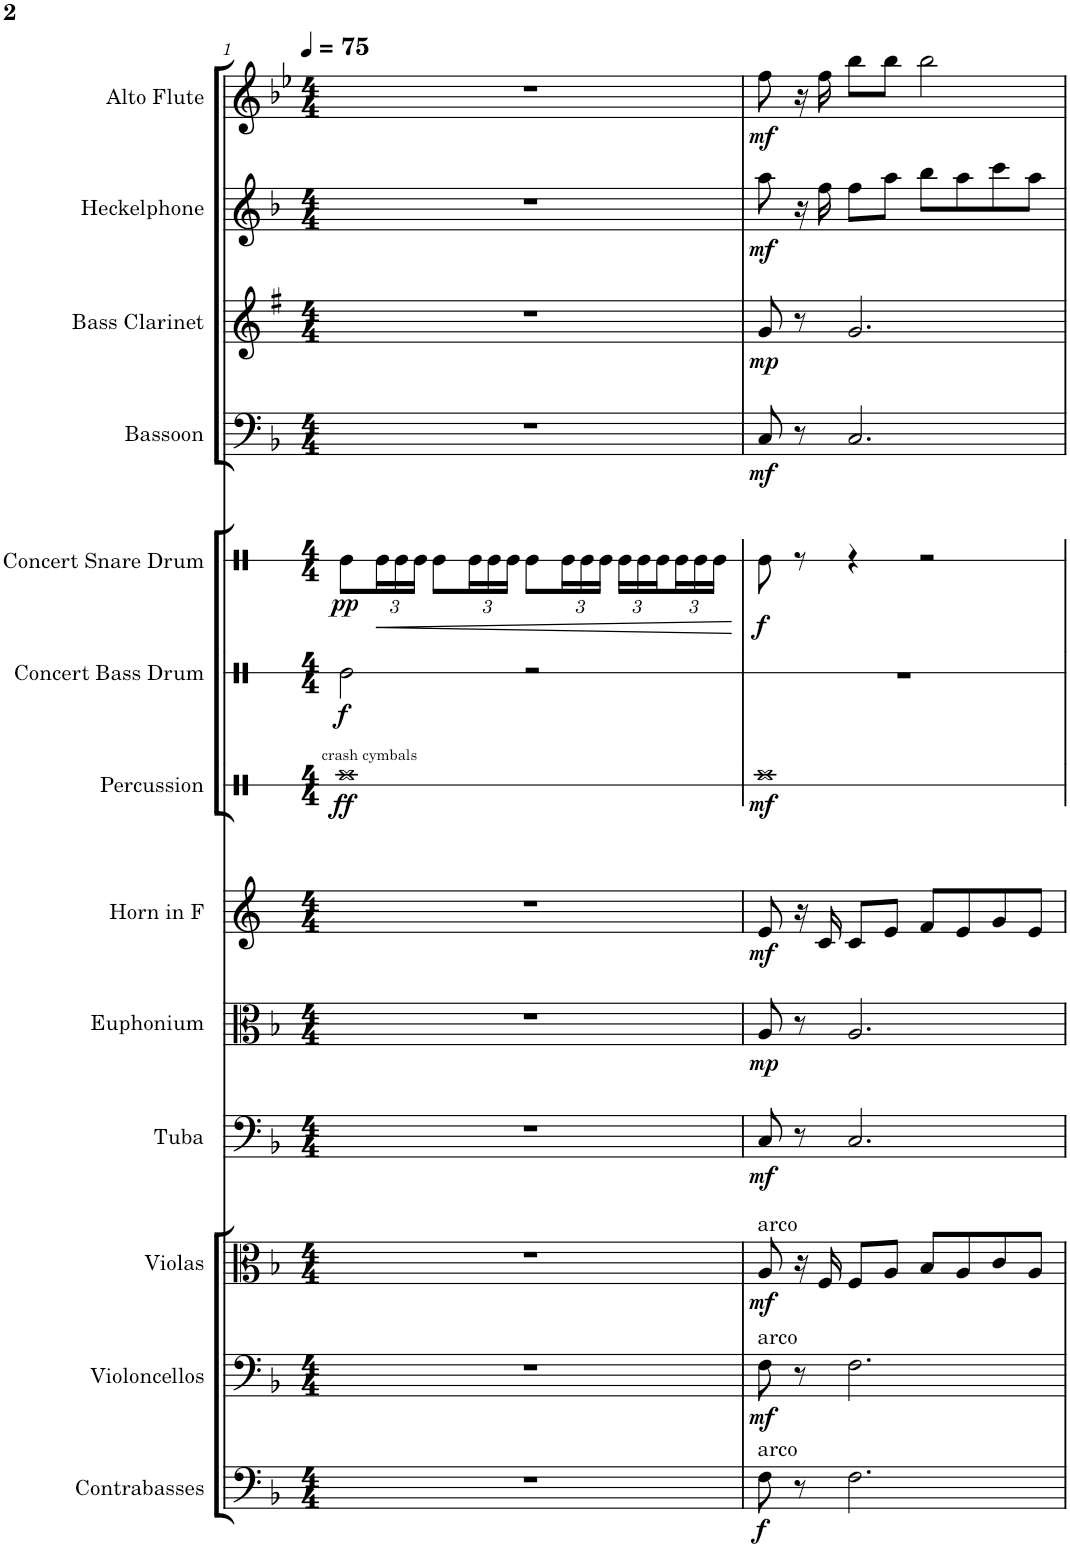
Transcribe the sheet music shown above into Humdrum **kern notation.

**kern	**dynam	**kern	**dynam	**kern	**dynam	**kern	**dynam	**kern	**dynam	**kern	**dynam	**kern	**dynam	**kern	**dynam	**kern	**dynam	**kern	**dynam	**kern	**dynam	**kern	**dynam	**kern	**dynam
*part13	*part13	*part12	*part12	*part11	*part11	*part10	*part10	*part9	*part9	*part8	*part8	*part7	*part7	*part6	*part6	*part5	*part5	*part4	*part4	*part3	*part3	*part2	*part2	*part1	*part1
*staff13	*staff13	*staff12	*staff12	*staff11	*staff11	*staff10	*staff10	*staff9	*staff9	*staff8	*staff8	*staff7	*staff7	*staff6	*staff6	*staff5	*staff5	*staff4	*staff4	*staff3	*staff3	*staff2	*staff2	*staff1	*staff1
*I"Contrabasses	*	*I"Violoncellos	*	*I"Violas	*	*I"Tuba	*	*I"Euphonium	*	*I"Horn in F	*	*I"Percussion	*	*I"Concert Bass Drum	*	*I"Concert Snare Drum	*	*I"Bassoon	*	*I"Bass Clarinet	*	*I"Heckelphone	*	*I"Alto Flute	*
*I'Cbs.	*	*I'Vcs.	*	*I'Vlas.	*	*I'Tba.	*	*I'Euph.	*	*	*	*I'Perc.	*	*I'Con. BD	*	*I'Con. Sn.	*	*I'Bsn.	*	*I'B. Cl.	*	*I'Hph.	*	*I'A. Fl.	*
*	*	*	*	*	*	*	*	*	*	*	*	*stria1	*	*stria1	*	*stria1	*	*	*	*	*	*	*	*	*
*clefF4	*	*clefF4	*	*clefC3	*	*clefF4	*	*clefC3	*	*clefG2	*	*clefX	*	*clefX	*	*clefX	*	*clefF4	*	*clefG2	*	*clefG2	*	*clefG2	*
*Trd7c12	*	*	*	*	*	*	*	*	*	*Trd4c7	*	*	*	*	*	*	*	*	*	*Trd8c14	*	*Trd7c12	*	*Trd3c5	*
*k[b-]	*	*k[b-]	*	*k[b-]	*	*k[b-]	*	*k[b-]	*	*k[]	*	*k[]	*	*k[]	*	*k[]	*	*k[b-]	*	*k[f#]	*	*k[b-]	*	*k[b-e-]	*
*M4/4	*	*M4/4	*	*M4/4	*	*M4/4	*	*M4/4	*	*M4/4	*	*M4/4	*	*M4/4	*	*M4/4	*	*M4/4	*	*M4/4	*	*M4/4	*	*M4/4	*
*MM75	*	*MM75	*	*MM75	*	*MM75	*	*MM75	*	*MM75	*	*MM75	*	*MM75	*	*MM75	*	*MM75	*	*MM75	*	*MM75	*	*MM75	*
=1	=1	=1	=1	=1	=1	=1	=1	=1	=1	=1	=1	=1	=1	=1	=1	=1	=1	=1	=1	=1	=1	=1	=1	=1	=1
!	!	!	!	!	!	!	!	!	!	!	!	!LO:TX:a:t=crash cymbals	!	!	!	!	!	!	!	!	!	!	!	!	!
!	!	!	!	!	!	!	!	!	!	!	!	!	!LO:DY:b	!	!LO:DY:b	!	!LO:DY:b	!	!	!	!	!	!	!	!
1r	.	1r	.	1r	.	1r	.	1r	.	1r	.	1Rg	ff	2Re\	f	8Re\L	pp	1r	.	1r	.	1r	.	1r	.
*	*	*	*	*	*	*	*	*	*	*	*	*	*	*	*	*Xbrackettup	*	*	*	*	*	*	*	*	*
!	!	!	!	!	!	!	!	!	!	!	!	!	!	!	!	!	!LO:HP:b	!	!	!	!	!	!	!	!
.	.	.	.	.	.	.	.	.	.	.	.	.	.	.	.	24Re\L	<	.	.	.	.	.	.	.	.
.	.	.	.	.	.	.	.	.	.	.	.	.	.	.	.	24Re\	.	.	.	.	.	.	.	.	.
.	.	.	.	.	.	.	.	.	.	.	.	.	.	.	.	24Re\JJ	.	.	.	.	.	.	.	.	.
.	.	.	.	.	.	.	.	.	.	.	.	.	.	.	.	8Re\L	.	.	.	.	.	.	.	.	.
.	.	.	.	.	.	.	.	.	.	.	.	.	.	.	.	24Re\L	.	.	.	.	.	.	.	.	.
.	.	.	.	.	.	.	.	.	.	.	.	.	.	.	.	24Re\	.	.	.	.	.	.	.	.	.
.	.	.	.	.	.	.	.	.	.	.	.	.	.	.	.	24Re\JJ	.	.	.	.	.	.	.	.	.
.	.	.	.	.	.	.	.	.	.	.	.	.	.	2r	.	8Re\L	.	.	.	.	.	.	.	.	.
.	.	.	.	.	.	.	.	.	.	.	.	.	.	.	.	24Re\L	.	.	.	.	.	.	.	.	.
.	.	.	.	.	.	.	.	.	.	.	.	.	.	.	.	24Re\	.	.	.	.	.	.	.	.	.
.	.	.	.	.	.	.	.	.	.	.	.	.	.	.	.	24Re\JJ	.	.	.	.	.	.	.	.	.
.	.	.	.	.	.	.	.	.	.	.	.	.	.	.	.	24Re\LL	.	.	.	.	.	.	.	.	.
.	.	.	.	.	.	.	.	.	.	.	.	.	.	.	.	24Re\	.	.	.	.	.	.	.	.	.
.	.	.	.	.	.	.	.	.	.	.	.	.	.	.	.	24Re\	.	.	.	.	.	.	.	.	.
.	.	.	.	.	.	.	.	.	.	.	.	.	.	.	.	24Re\	.	.	.	.	.	.	.	.	.
.	.	.	.	.	.	.	.	.	.	.	.	.	.	.	.	24Re\	.	.	.	.	.	.	.	.	.
.	.	.	.	.	.	.	.	.	.	.	.	.	.	.	.	24Re\JJ	.	.	.	.	.	.	.	.	.
.	.	.	.	.	.	.	.	.	.	.	.	.	.	.	.	.	[	.	.	.	.	.	.	.	.
=2	=2	=2	=2	=2	=2	=2	=2	=2	=2	=2	=2	=2	=2	=2	=2	=2	=2	=2	=2	=2	=2	=2	=2	=2	=2
!	!	!	!	!LO:TX:a:t=arco	!	!	!	!	!	!	!	!	!	!	!	!	!	!	!	!	!	!	!	!	!
!	!	!LO:TX:a:t=arco	!	!	!	!	!	!	!	!	!	!	!	!	!	!	!	!	!	!	!	!	!	!	!
!LO:TX:a:t=arco	!	!	!	!	!	!	!	!	!	!	!	!	!	!	!	!	!	!	!	!	!	!	!	!	!
!	!LO:DY:b	!	!LO:DY:b	!	!LO:DY:b	!	!LO:DY:b	!	!LO:DY:b	!	!LO:DY:b	!	!LO:DY:b	!	!	!	!LO:DY:b	!	!LO:DY:b	!	!LO:DY:b	!	!LO:DY:b	!	!LO:DY:b
8F\	f	8F\	mf	8A/	mf	8C/	mf	8A/	mp	8e/	mf	1Rg	mf	1r	.	8Re\	f	8C/	mf	8g/	mp	8aa\	mf	8ff\	mf
8r	.	8r	.	16r	.	8r	.	8r	.	16r	.	.	.	.	.	8r	.	8r	.	8r	.	16r	.	16r	.
.	.	.	.	16F/	.	.	.	.	.	16c/	.	.	.	.	.	.	.	.	.	.	.	16ff\	.	16ff\	.
2.F\	.	2.F\	.	8F/L	.	2.C/	.	2.A/	.	8c/L	.	.	.	.	.	4r	.	2.C/	.	2.g/	.	8ff\L	.	8bb-\L	.
.	.	.	.	8A/J	.	.	.	.	.	8e/J	.	.	.	.	.	.	.	.	.	.	.	8aa\J	.	8bb-\J	.
.	.	.	.	8B-/L	.	.	.	.	.	8f/L	.	.	.	.	.	2r	.	.	.	.	.	8bb-\L	.	2bb-\	.
.	.	.	.	8A/	.	.	.	.	.	8e/	.	.	.	.	.	.	.	.	.	.	.	8aa\	.	.	.
.	.	.	.	8c/	.	.	.	.	.	8g/	.	.	.	.	.	.	.	.	.	.	.	8ccc\	.	.	.
.	.	.	.	8A/J	.	.	.	.	.	8e/J	.	.	.	.	.	.	.	.	.	.	.	8aa\J	.	.	.
=	=	=	=	=	=	=	=	=	=	=	=	=	=	=	=	=	=	=	=	=	=	=	=	=	=
*-	*-	*-	*-	*-	*-	*-	*-	*-	*-	*-	*-	*-	*-	*-	*-	*-	*-	*-	*-	*-	*-	*-	*-	*-	*-
